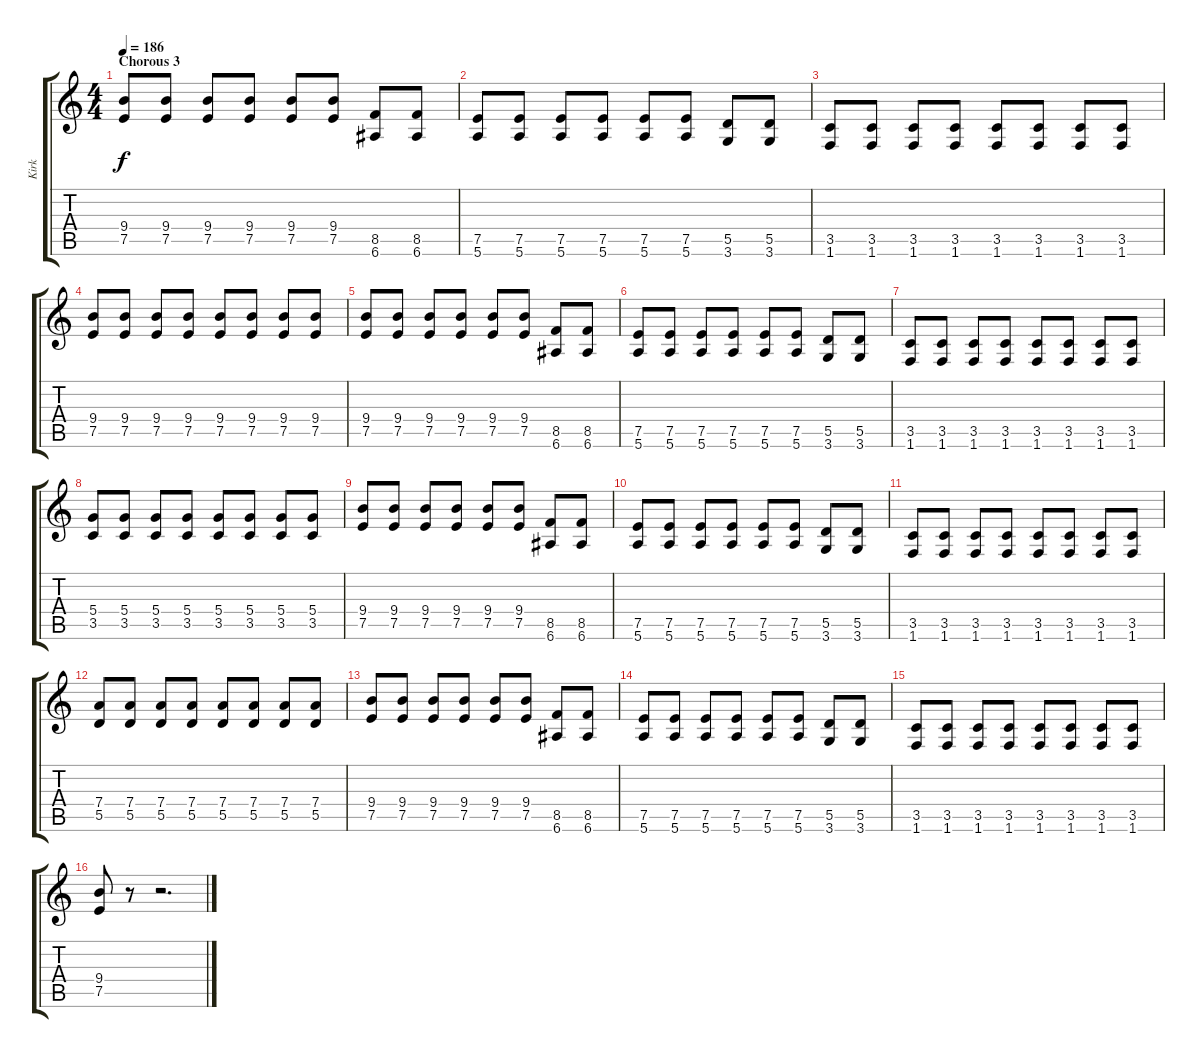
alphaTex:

\track ("Kirk" "Kirk") {instrument distortionguitar}
\staff {score tabs}
\tuning (E4 B3 G3 D3 A2 E2) {hide}
\ts (4 4)
\section ("" "Chorous 3")
\tempo 186
\clef g2
\ks c
(9.4 7.5).8{dy f} (9.4 7.5).8 (9.4 7.5).8 (9.4 7.5).8 (9.4 7.5).8 (9.4 7.5).8 (8.5 6.6).8 (8.5 6.6).8 |
(7.5 5.6).8 (7.5 5.6).8 (7.5 5.6).8 (7.5 5.6).8 (7.5 5.6).8 (7.5 5.6).8 (5.5 3.6).8 (5.5 3.6).8 |
(3.5 1.6).8 (3.5 1.6).8 (3.5 1.6).8 (3.5 1.6).8 (3.5 1.6).8 (3.5 1.6).8 (3.5 1.6).8 (3.5 1.6).8 |
(9.4 7.5).8 (9.4 7.5).8 (9.4 7.5).8 (9.4 7.5).8 (9.4 7.5).8 (9.4 7.5).8 (9.4 7.5).8 (9.4 7.5).8 |
(9.4 7.5).8 (9.4 7.5).8 (9.4 7.5).8 (9.4 7.5).8 (9.4 7.5).8 (9.4 7.5).8 (8.5 6.6).8 (8.5 6.6).8 |
(7.5 5.6).8 (7.5 5.6).8 (7.5 5.6).8 (7.5 5.6).8 (7.5 5.6).8 (7.5 5.6).8 (5.5 3.6).8 (5.5 3.6).8 |
(3.5 1.6).8 (3.5 1.6).8 (3.5 1.6).8 (3.5 1.6).8 (3.5 1.6).8 (3.5 1.6).8 (3.5 1.6).8 (3.5 1.6).8 |
(5.4 3.5).8 (5.4 3.5).8 (5.4 3.5).8 (5.4 3.5).8 (5.4 3.5).8 (5.4 3.5).8 (5.4 3.5).8 (5.4 3.5).8 |
(9.4 7.5).8 (9.4 7.5).8 (9.4 7.5).8 (9.4 7.5).8 (9.4 7.5).8 (9.4 7.5).8 (8.5 6.6).8 (8.5 6.6).8 |
(7.5 5.6).8 (7.5 5.6).8 (7.5 5.6).8 (7.5 5.6).8 (7.5 5.6).8 (7.5 5.6).8 (5.5 3.6).8 (5.5 3.6).8 |
(3.5 1.6).8 (3.5 1.6).8 (3.5 1.6).8 (3.5 1.6).8 (3.5 1.6).8 (3.5 1.6).8 (3.5 1.6).8 (3.5 1.6).8 |
(7.4 5.5).8 (7.4 5.5).8 (7.4 5.5).8 (7.4 5.5).8 (7.4 5.5).8 (7.4 5.5).8 (7.4 5.5).8 (7.4 5.5).8 |
(9.4 7.5).8 (9.4 7.5).8 (9.4 7.5).8 (9.4 7.5).8 (9.4 7.5).8 (9.4 7.5).8 (8.5 6.6).8 (8.5 6.6).8 |
(7.5 5.6).8 (7.5 5.6).8 (7.5 5.6).8 (7.5 5.6).8 (7.5 5.6).8 (7.5 5.6).8 (5.5 3.6).8 (5.5 3.6).8 |
(3.5 1.6).8 (3.5 1.6).8 (3.5 1.6).8 (3.5 1.6).8 (3.5 1.6).8 (3.5 1.6).8 (3.5 1.6).8 (3.5 1.6).8 |
(9.4 7.5).8 r.8 r.2{d}
